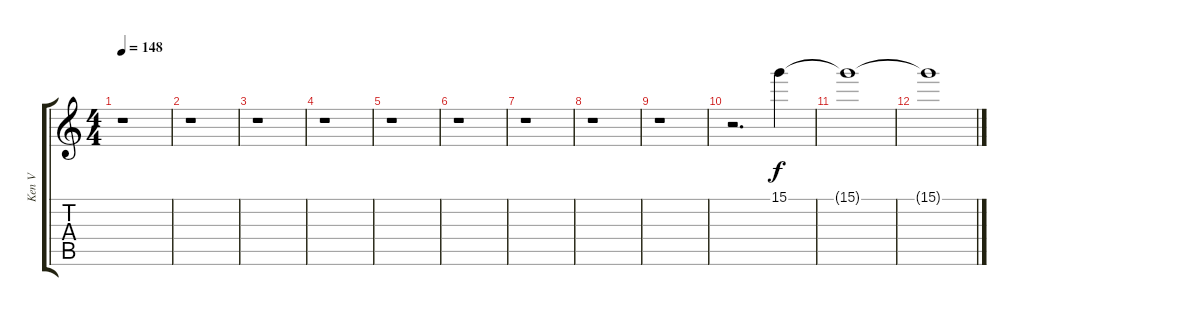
\track ("Ken V" "Ken V") {instrument guitarharmonics}
\staff {score tabs}
\tuning (E4 B3 G3 D3 A2 E2) {hide}
\ts (4 4)
\tempo 148
\clef g2
\ks c
r.1{dy f} |
r.1 |
r.1 |
r.1 |
r.1 |
r.1 |
r.1 |
r.1 |
r.1 |
r.2{d} 15.1.4{volume 16} |
15.1{t}.1 |
15.1{t}.1
